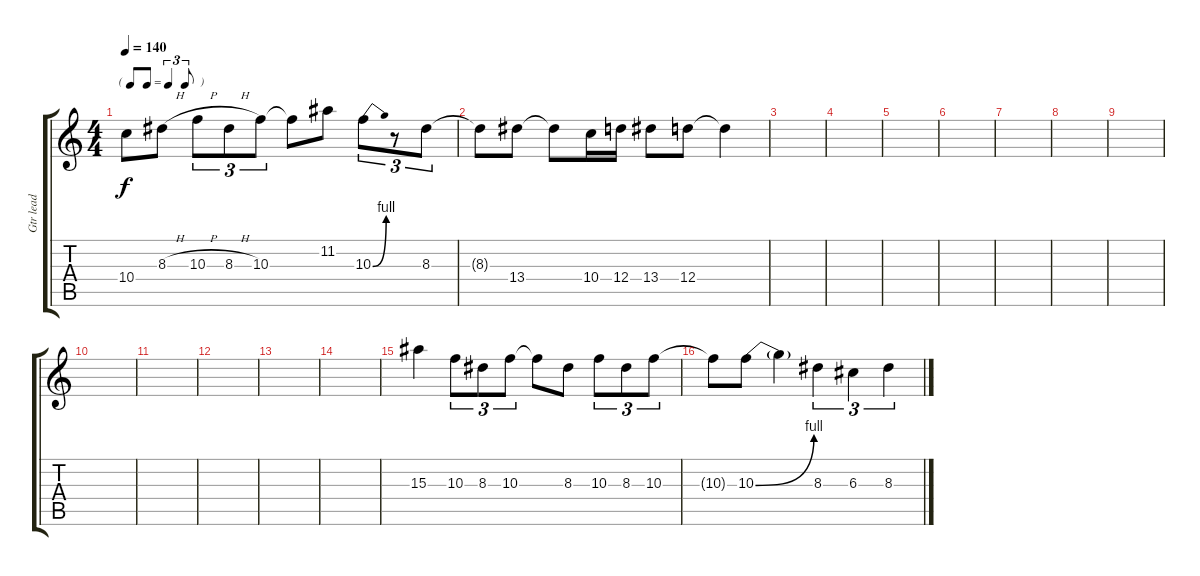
\track ("Gtr lead" "Gtr lead") {instrument distortionguitar}
\staff {score tabs}
\tuning (E4 B3 G3 D3 A2 E2) {hide}
\ts (4 4)
\tf triplet8th
\tempo 140
\clef g2
\ks c
10.4{t}.8{dy f} 8.3{h}.8 10.3{h}.8{tu (3 2)} 8.3{h}.8{tu (3 2)} 10.3.8{tu (3 2)} 10.3{t}.8 11.2.8 10.3{be (bend 0 0 60 4)}.8{tu (3 2)} r.8{tu (3 2)} 8.3.8{tu (3 2)} |
8.3{t}.8 13.4.8 13.4{t}.8 10.4.16 12.4.16 13.4.8 12.4.8 12.4{t}.4 |
|
|
|
|
|
|
|
|
|
|
|
|
15.3.4 10.3.8{tu (3 2)} 8.3.8{tu (3 2)} 10.3.8{tu (3 2)} 10.3{t}.8 8.3.8 10.3.8{tu (3 2)} 8.3.8{tu (3 2)} 10.3.8{tu (3 2)} |
10.3{t}.8 10.3{be (bend 0 0 60 4)}.8 10.3{t}.4 8.3.4{tu (3 2)} 6.3.4{tu (3 2)} 8.3.4{tu (3 2)}
